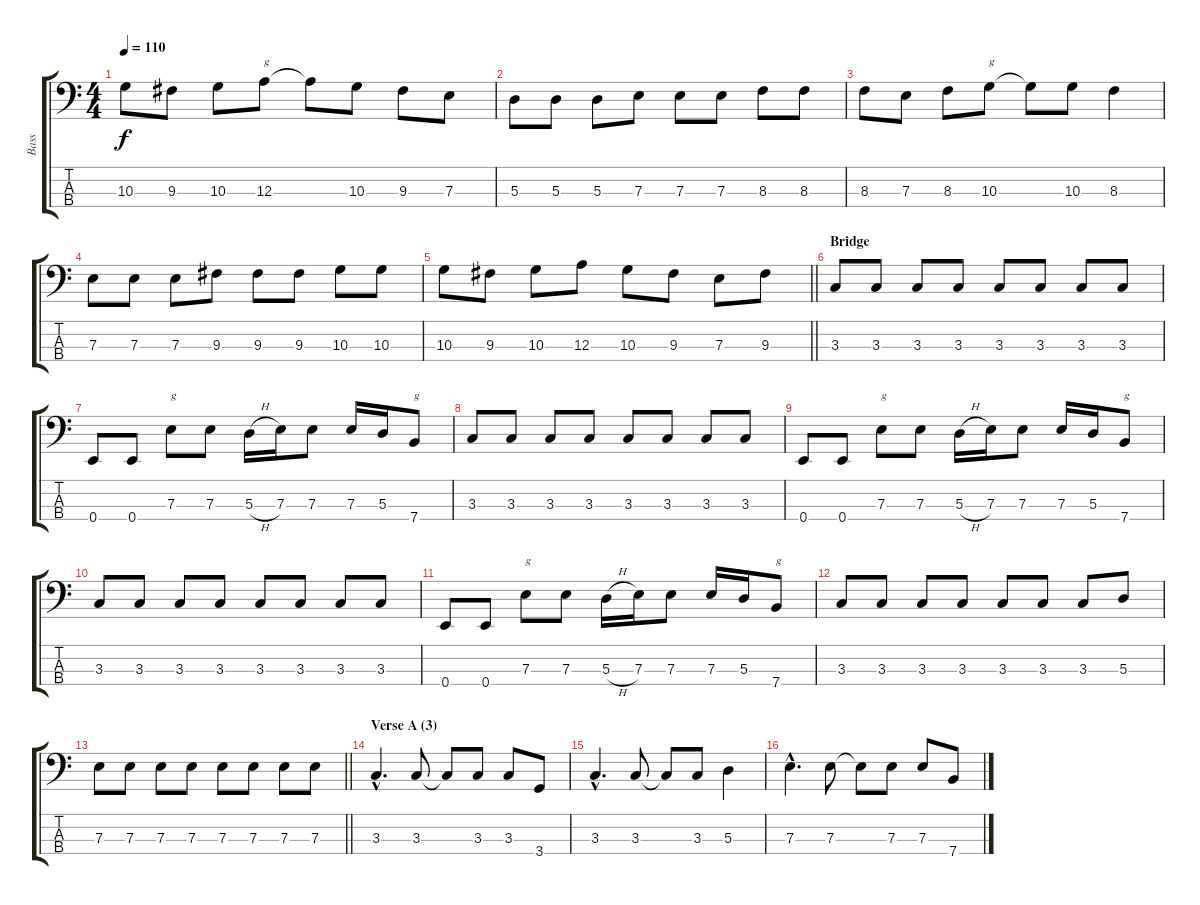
\track ("Bass" "Bass") {instrument electricbasspick}
\staff {score tabs}
\tuning (G2 D2 A1 E1) {hide}
\ts (4 4)
\tempo 110
\clef f4
\ks c
10.3.8{dy f} 9.3.8 10.3.8 12.3.8{txt "g"} 12.3{t}.8 10.3.8 9.3.8 7.3.8 |
5.3.8 5.3.8 5.3.8 7.3.8 7.3.8 7.3.8 8.3.8 8.3.8 |
8.3.8 7.3.8 8.3.8 10.3.8{txt "g"} 10.3{t}.8 10.3.8 8.3.4 |
7.3.8 7.3.8 7.3.8 9.3.8 9.3.8 9.3.8 10.3.8 10.3.8 |
\barLineRight lightlight
10.3.8 9.3.8 10.3.8 12.3.8 10.3.8 9.3.8 7.3.8 9.3.8 |
\section ("" "Bridge")
3.3.8 3.3.8 3.3.8 3.3.8 3.3.8 3.3.8 3.3.8 3.3.8 |
0.4.8 0.4.8 7.3.8{txt "g"} 7.3.8 5.3{h}.16 7.3.16 7.3.8 7.3.16 5.3.16 7.4.8{txt "g"} |
3.3.8 3.3.8 3.3.8 3.3.8 3.3.8 3.3.8 3.3.8 3.3.8 |
0.4.8 0.4.8 7.3.8{txt "g"} 7.3.8 5.3{h}.16 7.3.16 7.3.8 7.3.16 5.3.16 7.4.8{txt "g"} |
3.3.8 3.3.8 3.3.8 3.3.8 3.3.8 3.3.8 3.3.8 3.3.8 |
0.4.8 0.4.8 7.3.8{txt "g"} 7.3.8 5.3{h}.16 7.3.16 7.3.8 7.3.16 5.3.16 7.4.8{txt "g"} |
3.3.8 3.3.8 3.3.8 3.3.8 3.3.8 3.3.8 3.3.8 5.3.8 |
\barLineRight lightlight
7.3.8 7.3.8 7.3.8 7.3.8 7.3.8 7.3.8 7.3.8 7.3.8 |
\section ("" "Verse A (3)")
3.3{hac}.4{d} 3.3.8 3.3{t}.8 3.3.8 3.3.8 3.4.8 |
3.3{hac}.4{d} 3.3.8 3.3{t}.8 3.3.8 5.3.4 |
7.3{hac}.4{d} 7.3.8 7.3{t}.8 7.3.8 7.3.8 7.4.8
